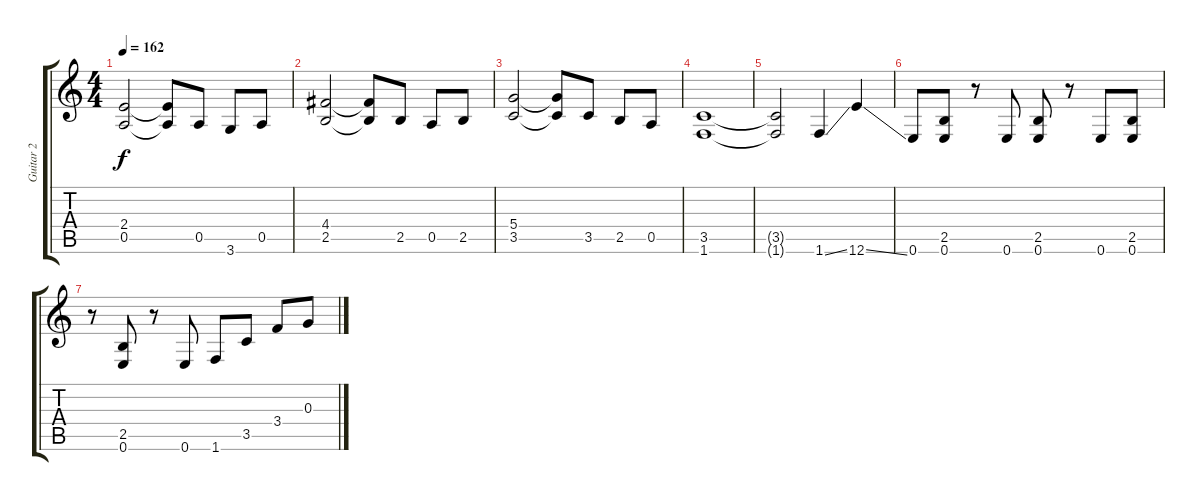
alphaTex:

\track ("Guitar 2" "Guitar 2") {instrument distortionguitar}
\staff {score tabs}
\tuning (E4 B3 G3 D3 A2 E2) {hide}
\ts (4 4)
\tempo 162
\clef g2
\ks c
(2.4 0.5).2{dy f} (2.4{t} 0.5{t}).8 0.5.8 3.6.8 0.5.8 |
(4.4 2.5).2 (4.4{t} 2.5{t}).8 2.5.8 0.5.8 2.5.8 |
(5.4 3.5).2 (5.4{t} 3.5{t}).8 3.5.8 2.5.8 0.5.8 |
(3.5 1.6).1 |
(3.5{t} 1.6{t}).2 1.6{ss}.4 12.6{ss}.4 |
0.6.8 (2.5 0.6).8 r.8 0.6.8 (2.5 0.6).8 r.8 0.6.8 (2.5 0.6).8 |
r.8 (2.5 0.6).8 r.8 0.6.8 1.6.8 3.5.8 3.4.8 0.3.8
